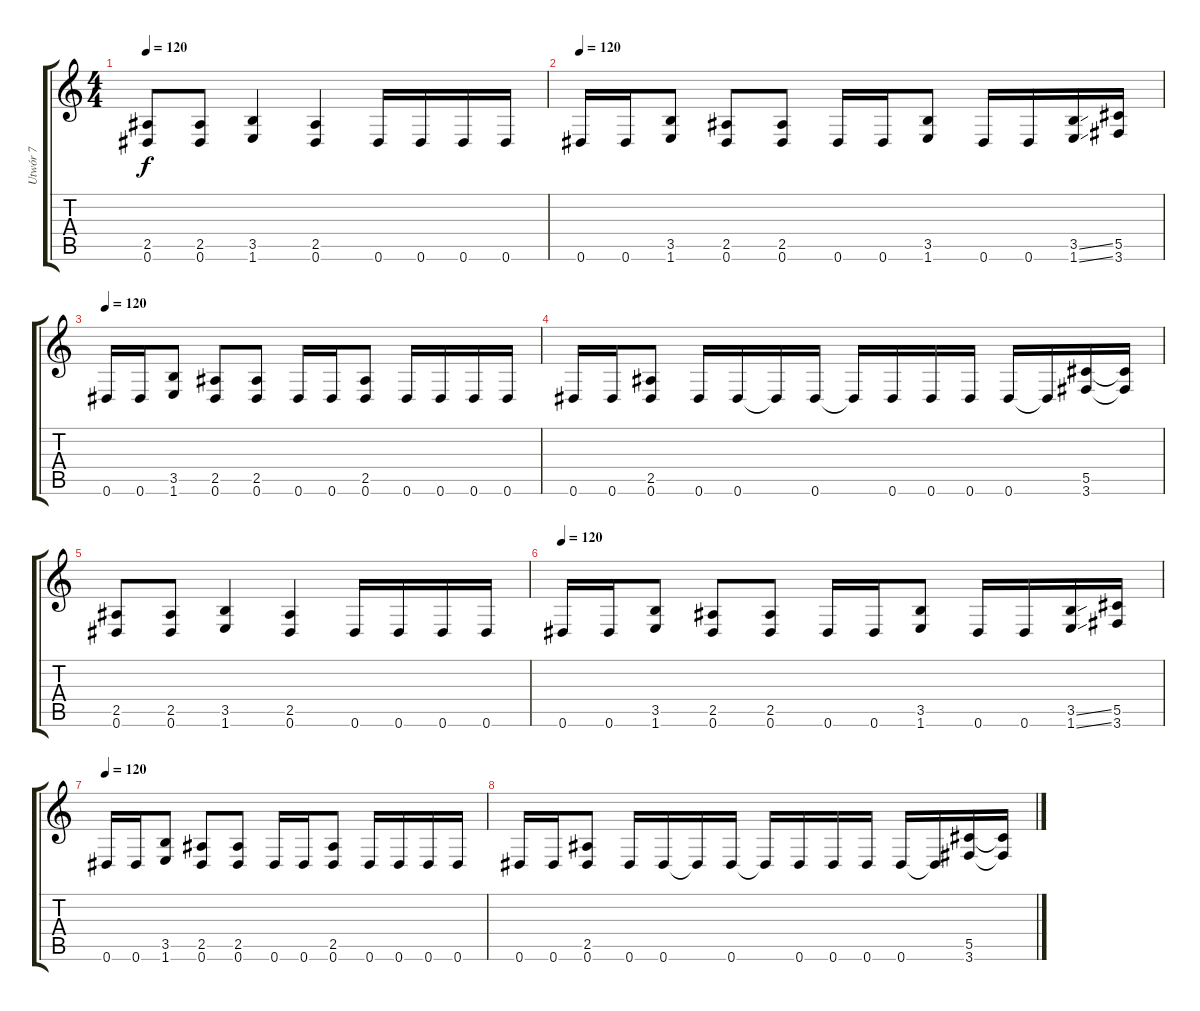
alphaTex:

\track ("Utwór 7" "Utwór 7") {instrument electricbassfinger}
\staff {score tabs}
\tuning (Eb4 Bb3 Gb3 Db3 Ab2 Eb2) {hide}
\ts (4 4)
\tempo 120
\clef g2
\ks c
(2.5 0.6).8{dy f} (2.5 0.6).8 (3.5 1.6).4 (2.5 0.6).4 0.6.16 0.6.16 0.6.16 0.6.16 |
\tempo 120
0.6.16 0.6.16 (3.5 1.6).8 (2.5 0.6).8 (2.5 0.6).8 0.6.16 0.6.16 (3.5 1.6).8 0.6.16 0.6.16 (3.5{ss} 1.6{ss}).16 (5.5 3.6).16 |
\tempo 120
0.6.16 0.6.16 (3.5 1.6).8 (2.5 0.6).8 (2.5 0.6).8 0.6.16 0.6.16 (2.5 0.6).8 0.6.16 0.6.16 0.6.16 0.6.16 |
0.6.16 0.6.16 (2.5 0.6).8 0.6.16 0.6.16 0.6{t}.16 0.6.16 0.6{t}.16 0.6.16 0.6.16 0.6.16 0.6.16 0.6{t}.16 (5.5 3.6).16 (5.5{t} 3.6{t}).16 |
(2.5 0.6).8 (2.5 0.6).8 (3.5 1.6).4 (2.5 0.6).4 0.6.16 0.6.16 0.6.16 0.6.16 |
\tempo 120
0.6.16 0.6.16 (3.5 1.6).8 (2.5 0.6).8 (2.5 0.6).8 0.6.16 0.6.16 (3.5 1.6).8 0.6.16 0.6.16 (3.5{ss} 1.6{ss}).16 (5.5 3.6).16 |
\tempo 120
0.6.16 0.6.16 (3.5 1.6).8 (2.5 0.6).8 (2.5 0.6).8 0.6.16 0.6.16 (2.5 0.6).8 0.6.16 0.6.16 0.6.16 0.6.16 |
0.6.16 0.6.16 (2.5 0.6).8 0.6.16 0.6.16 0.6{t}.16 0.6.16 0.6{t}.16 0.6.16 0.6.16 0.6.16 0.6.16 0.6{t}.16 (5.5 3.6).16 (5.5{t} 3.6{t}).16
